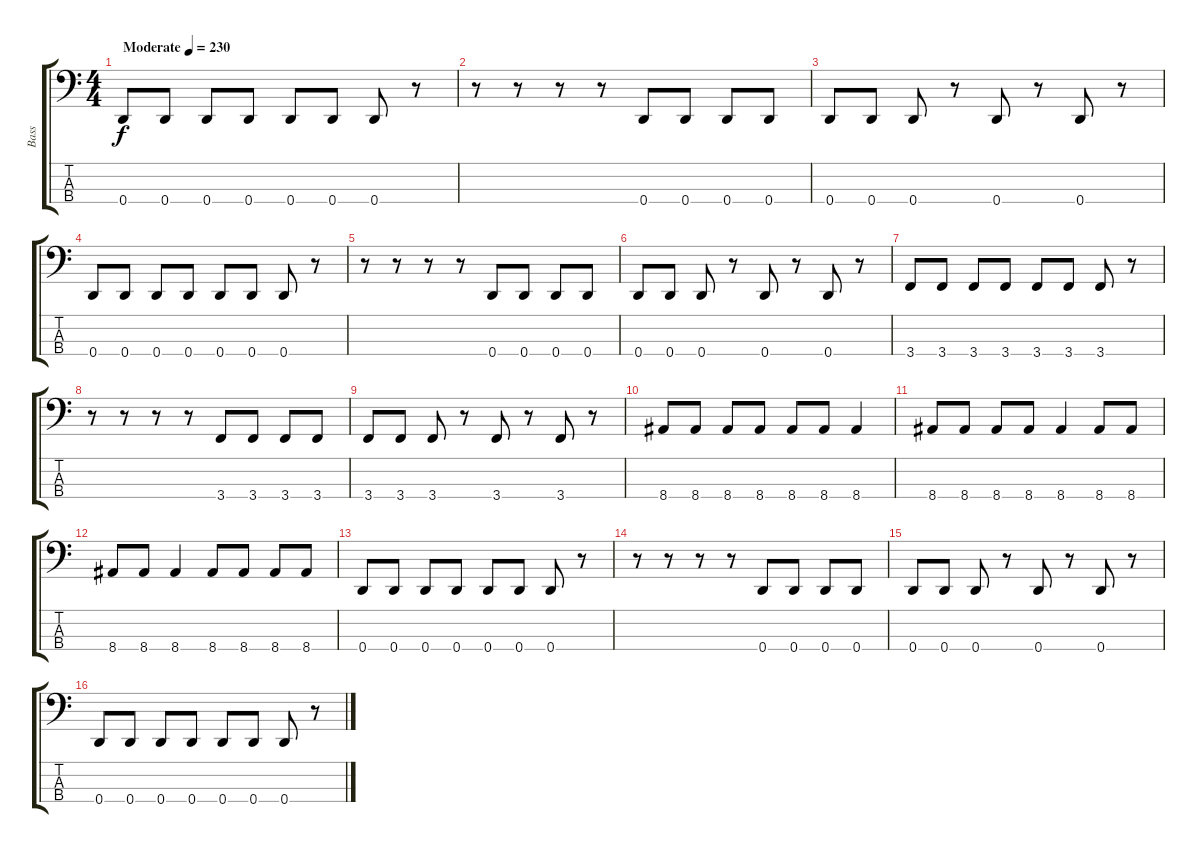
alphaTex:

\track ("Bass" "Bass") {instrument electricbasspick}
\staff {score tabs}
\tuning (G2 D2 A1 D1) {hide}
\ts (4 4)
\tempo (230 "Moderate")
\clef f4
\ks c
0.4.8{dy f instrument electricbasspick} 0.4.8 0.4.8 0.4.8 0.4.8 0.4.8 0.4.8 r.8 |
r.8 r.8 r.8 r.8 0.4.8 0.4.8 0.4.8 0.4.8 |
0.4.8 0.4.8 0.4.8 r.8 0.4.8 r.8 0.4.8 r.8 |
0.4.8 0.4.8 0.4.8 0.4.8 0.4.8 0.4.8 0.4.8 r.8 |
r.8 r.8 r.8 r.8 0.4.8 0.4.8 0.4.8 0.4.8 |
0.4.8 0.4.8 0.4.8 r.8 0.4.8 r.8 0.4.8 r.8 |
3.4.8 3.4.8 3.4.8 3.4.8 3.4.8 3.4.8 3.4.8 r.8 |
r.8 r.8 r.8 r.8 3.4.8 3.4.8 3.4.8 3.4.8 |
3.4.8 3.4.8 3.4.8 r.8 3.4.8 r.8 3.4.8 r.8 |
8.4.8 8.4.8 8.4.8 8.4.8 8.4.8 8.4.8 8.4.4 |
8.4.8 8.4.8 8.4.8 8.4.8 8.4.4 8.4.8 8.4.8 |
8.4.8 8.4.8 8.4.4 8.4.8 8.4.8 8.4.8 8.4.8 |
0.4.8 0.4.8 0.4.8 0.4.8 0.4.8 0.4.8 0.4.8 r.8 |
r.8 r.8 r.8 r.8 0.4.8 0.4.8 0.4.8 0.4.8 |
0.4.8 0.4.8 0.4.8 r.8 0.4.8 r.8 0.4.8 r.8 |
0.4.8 0.4.8 0.4.8 0.4.8 0.4.8 0.4.8 0.4.8 r.8
